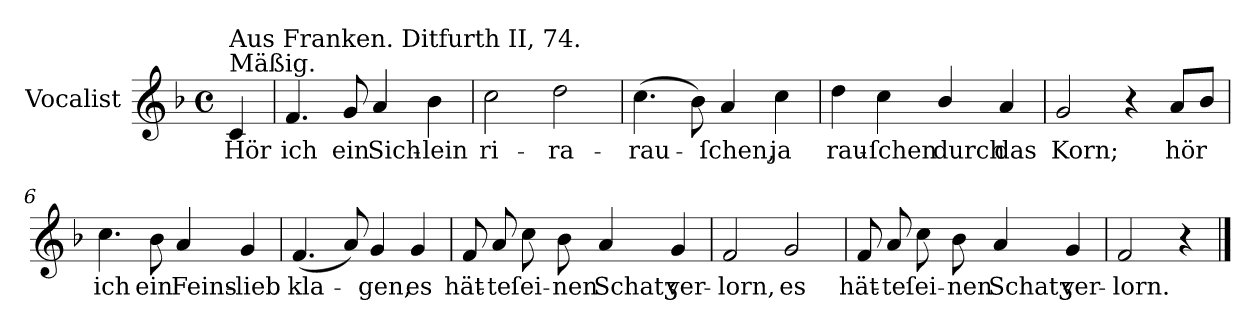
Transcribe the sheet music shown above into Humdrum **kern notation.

**kern	**text
*part1	*part1
*staff1	*staff1
*I"Vocalist	*
*k[b-]	*
*F:	*
*M4/4	*
*met(c)	*
=	=
!LO:TX:a:t=Mäßig.	!
!LO:TX:a:t=Aus Franken. Ditfurth II, 74.	!
4c	Hör
=1	=1
4.f	ich
8g	ein
4a	Sich-
4b-	-lein
=2	=2
2cc	ri-
2dd	-ra-
=3	=3
(4.cc	-rau-
8b-)	.
4a	-ſchen,
4cc	ja
=4	=4
4dd	rau-
4cc	-ſchen
4b-/	durch
4a	das
=5	=5
2g	Korn;
4r	.
8aL	hör
8b-J	.
=6	=6
4.cc	ich
8b-	ein
4a	Feins-
4g	-lieb
=7	=7
(4.f	kla-
8a)	.
4g	-gen,
4g	es
=8	=8
8f	hät-
8a	-te
8cc	ſei-
8b-	-nen
4a	Schatʒ
4g	ver-
=9	=9
2f	-lorn,
2g	es
=10	=10
8f	hät-
8a	-te
8cc	ſei-
8b-	-nen
4a	Schatʒ
4g	ver-
=11	=11
2f	-lorn.
4r	.
==	==
*-	*-
